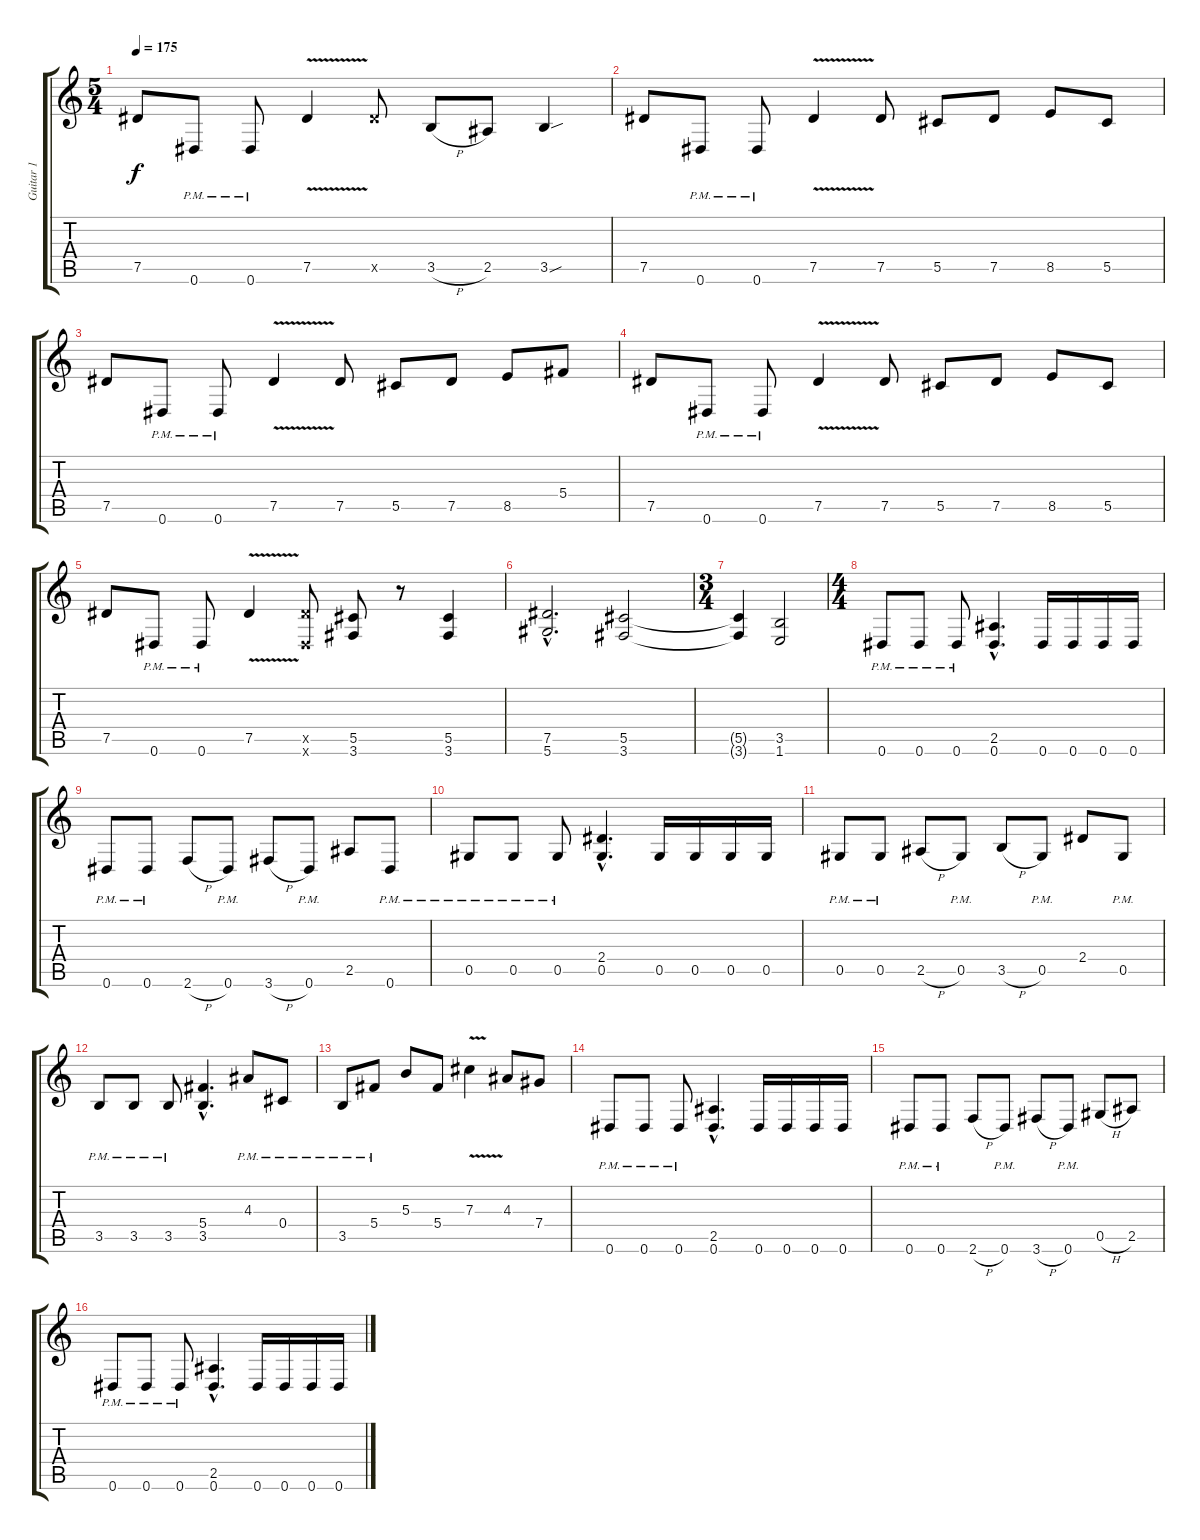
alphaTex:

\track ("Guitar 1" "Guitar 1") {instrument overdrivenguitar}
\staff {score tabs}
\tuning (Eb4 Bb3 Gb3 Db3 Ab2 Eb2) {hide}
\ts (5 4)
\tempo 175
\clef g2
\ks c
7.5.8{dy f} 0.6{pm}.8 0.6{pm}.8 7.5{v}.4 7.5{x}.8 3.5{h}.8 2.5.8 3.5{sou}.4 |
7.5.8 0.6{pm}.8 0.6{pm}.8 7.5{v}.4 7.5.8 5.5.8 7.5.8 8.5.8 5.5.8 |
7.5.8 0.6{pm}.8 0.6{pm}.8 7.5{v}.4 7.5.8 5.5.8 7.5.8 8.5.8 5.4.8 |
7.5.8 0.6{pm}.8 0.6{pm}.8 7.5{v}.4 7.5.8 5.5.8 7.5.8 8.5.8 5.5.8 |
7.5.8 0.6{pm}.8 0.6{pm}.8 7.5{v}.4 (7.5{x} 0.6{x}).8 (5.5 3.6).8 r.8 (5.5 3.6).4 |
\section ("" "")
(7.5{hac} 5.6{hac}).2{d} (5.5 3.6).2 |
\ts (3 4)
(5.5{t} 3.6{t}).4 (3.5 1.6).2 |
\ts (4 4)
\section ("" "")
0.6{pm}.8 0.6{pm}.8 0.6{pm}.8 (2.5{hac} 0.6{hac}).4{d} 0.6.16 0.6.16 0.6.16 0.6.16 |
0.6{pm}.8 0.6{pm}.8 2.6{h}.8 0.6{pm}.8 3.6{h}.8 0.6{pm}.8 2.5.8 0.6{pm}.8 |
0.5{pm}.8 0.5{pm}.8 0.5{pm}.8 (2.4{hac} 0.5{hac}).4{d} 0.5.16 0.5.16 0.5.16 0.5.16 |
0.5{pm}.8 0.5{pm}.8 2.5{h}.8 0.5{pm}.8 3.5{h}.8 0.5{pm}.8 2.4.8 0.5{pm}.8 |
3.5{pm}.8 3.5{pm}.8 3.5{pm}.8 (5.4{hac} 3.5{hac}).4{d} 4.3{pm}.8 0.4{pm}.8 |
3.5{pm}.8 5.4{pm}.8 5.3.8 5.4.8 7.3{v}.4 4.3.8 7.4.8 |
0.6{pm}.8 0.6{pm}.8 0.6{pm}.8 (2.5{hac} 0.6{hac}).4{d} 0.6.16 0.6.16 0.6.16 0.6.16 |
0.6{pm}.8 0.6{pm}.8 2.6{h}.8 0.6{pm}.8 3.6{h}.8 0.6{pm}.8 0.5{h}.8 2.5.8 |
0.6{pm}.8 0.6{pm}.8 0.6{pm}.8 (2.5{hac} 0.6{hac}).4{d} 0.6.16 0.6.16 0.6.16 0.6.16
